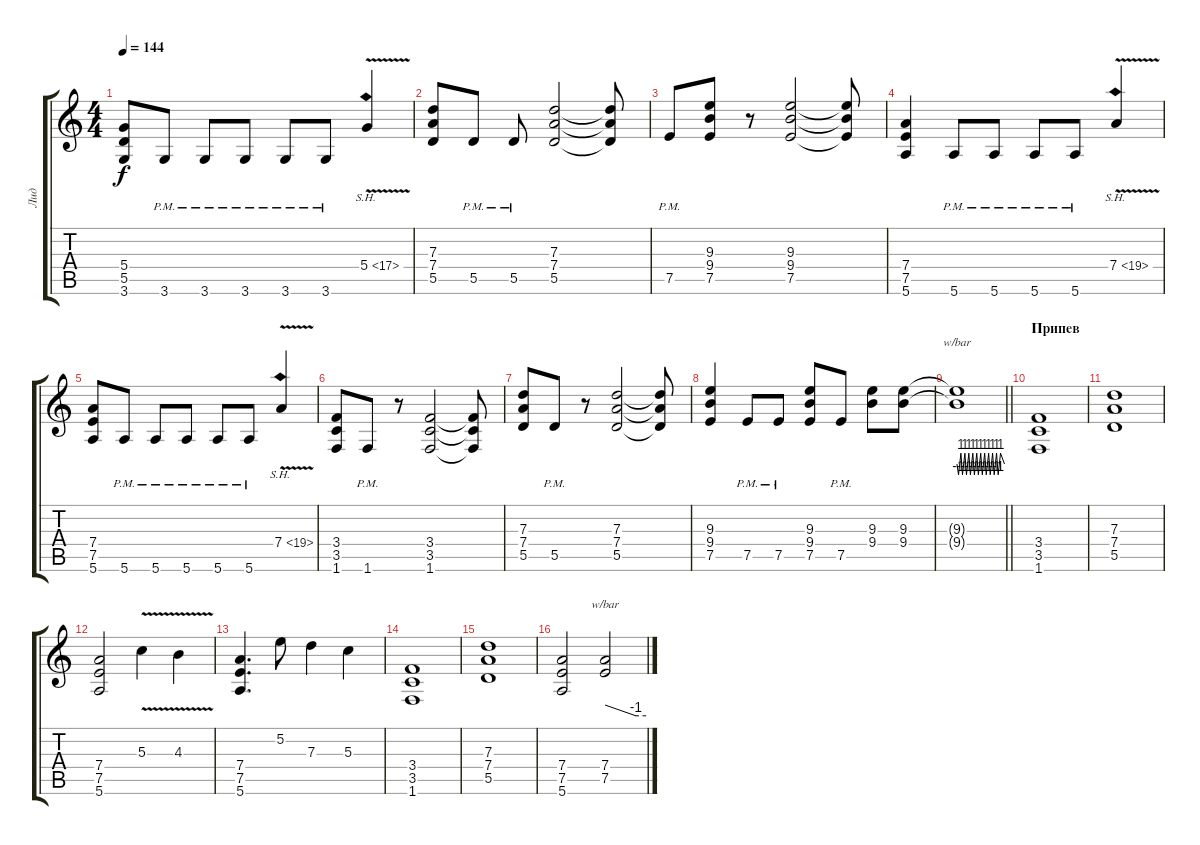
\track ("Лид" "Лид") {instrument distortionguitar}
\staff {score tabs}
\tuning (E4 B3 G3 D3 A2 E2) {hide}
\ts (4 4)
\tempo 144
\clef g2
\ks c
(5.4 5.5 3.6).8{dy f} 3.6{pm}.8 3.6{pm}.8 3.6{pm}.8 3.6{pm}.8 3.6{pm}.8 5.4{sh 12 v}.4 |
(7.3 7.4 5.5).8 5.5{pm}.8 5.5{pm}.8 (7.3 7.4 5.5).2 (7.3{t} 7.4{t} 5.5{t}).8 |
7.5{pm}.8 (9.3 9.4 7.5).8 r.8 (9.3 9.4 7.5).2 (9.3{t} 9.4{t} 7.5{t}).8 |
(7.4 7.5 5.6).4 5.6{pm}.8 5.6{pm}.8 5.6{pm}.8 5.6{pm}.8 7.4{sh 12 v}.4 |
(7.4 7.5 5.6).8 5.6{pm}.8 5.6{pm}.8 5.6{pm}.8 5.6{pm}.8 5.6{pm}.8 7.4{sh 12 v}.4 |
(3.4 3.5 1.6).8 1.6{pm}.8 r.8 (3.4 3.5 1.6).2 (3.4{t} 3.5{t} 1.6{t}).8 |
(7.3 7.4 5.5).8 5.5{pm}.8 r.8 (7.3 7.4 5.5).2 (7.3{t} 7.4{t} 5.5{t}).8 |
(9.3 9.4 7.5).4 7.5{pm}.8 7.5{pm}.8 (9.3 9.4 7.5).8 7.5{pm}.8 (9.3 9.4).8 (9.3 9.4).8 |
\barLineRight lightlight
(9.3{t} 9.4{t}).1{tbe (custom default 0 0 2 -4 5 4 7 -4 10 4 12 -4 15 4 17 -4 20 4 22 -4 25 4 27 -4 30 4 32 -4 35 4 37 -4 40 4 42 -4 45 4 47 -4 50 4 52 -4 55 4 60 0)} |
\section ("" "Припев")
(3.4 3.5 1.6).1 |
(7.3 7.4 5.5).1 |
(7.4 7.5 5.6).2 5.3{v}.4 4.3{v}.4 |
(7.4 7.5 5.6).4{d} 5.2.8 7.3.4 5.3.4 |
(3.4 3.5 1.6).1 |
(7.3 7.4 5.5).1 |
(7.4 7.5 5.6).2 (7.4 7.5).2{tbe (custom default 0 0 45 -4 60 -4)}
